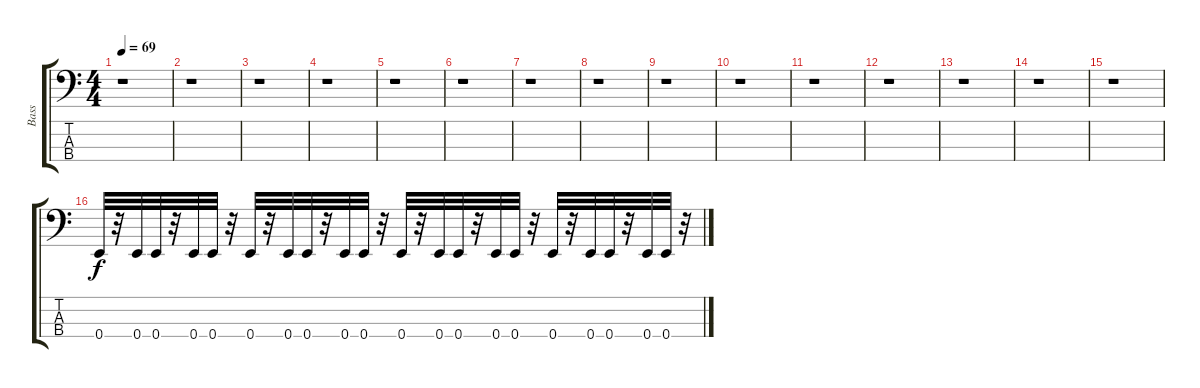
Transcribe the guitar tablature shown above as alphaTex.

\track ("Bass" "Bass") {instrument electricbasspick}
\staff {score tabs}
\tuning (G2 D2 A1 E1) {hide}
\ts (4 4)
\tempo 69
\clef f4
\ks c
r.1{dy f} |
r.1 |
r.1 |
r.1 |
r.1 |
r.1 |
r.1 |
r.1 |
r.1 |
r.1 |
r.1 |
r.1 |
r.1 |
r.1 |
r.1 |
0.4.32 r.32 0.4.32 0.4.32 r.32 0.4.32 0.4.32 r.32 0.4.32 r.32 0.4.32 0.4.32 r.32 0.4.32 0.4.32 r.32 0.4.32 r.32 0.4.32 0.4.32 r.32 0.4.32 0.4.32 r.32 0.4.32 r.32 0.4.32 0.4.32 r.32 0.4.32 0.4.32 r.32
